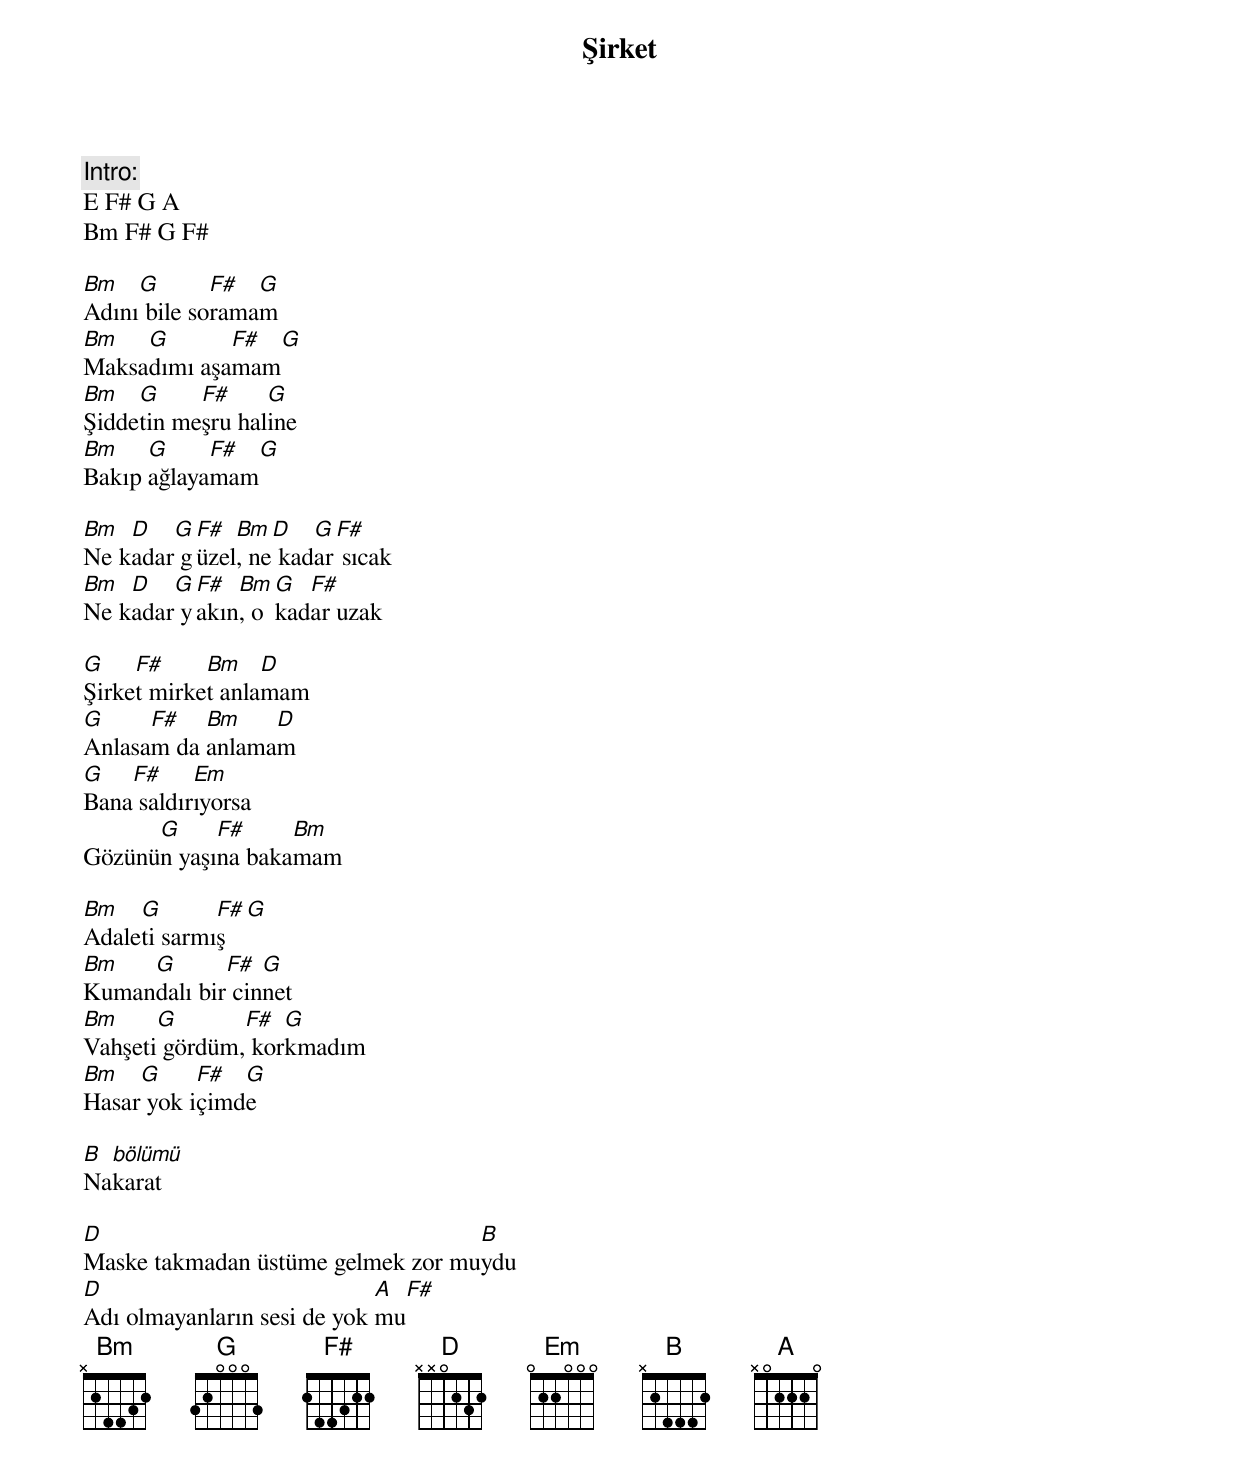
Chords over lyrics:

{title: Şirket}
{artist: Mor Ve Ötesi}

Intro:
E F# G A
Bm F# G F#

Bm   G       F#  G
Adını bile soramam
Bm   G       F#  G
Maksadımı aşamam
Bm   G     F#     G
Şiddetin meşru haline
Bm    G     F#  G
Bakıp ağlayamam

Bm  D   G F#  Bm  D   G F#
Ne kadar güzel, ne kadar sıcak
Bm  D   G F#  Bm  G  F#
Ne kadar yakın, o kadar uzak

G    F#     Bm    D
Şirket mirket anlamam
G     F#   Bm    D
Anlasam da anlamam
G   F#     Em
Bana saldırıyorsa
      G     F#     Bm
Gözünün yaşına bakamam

Bm   G       F#  G
Adaleti sarmış
Bm   G       F#  G
Kumandalı bir cinnet
Bm     G       F#  G
Vahşeti gördüm, korkmadım
Bm   G     F#  G
Hasar yok içimde

B bölümü
Nakarat

D                                  B
Maske takmadan üstüme gelmek zor muydu
D                            A  F#
Adı olmayanların sesi de yok mu
